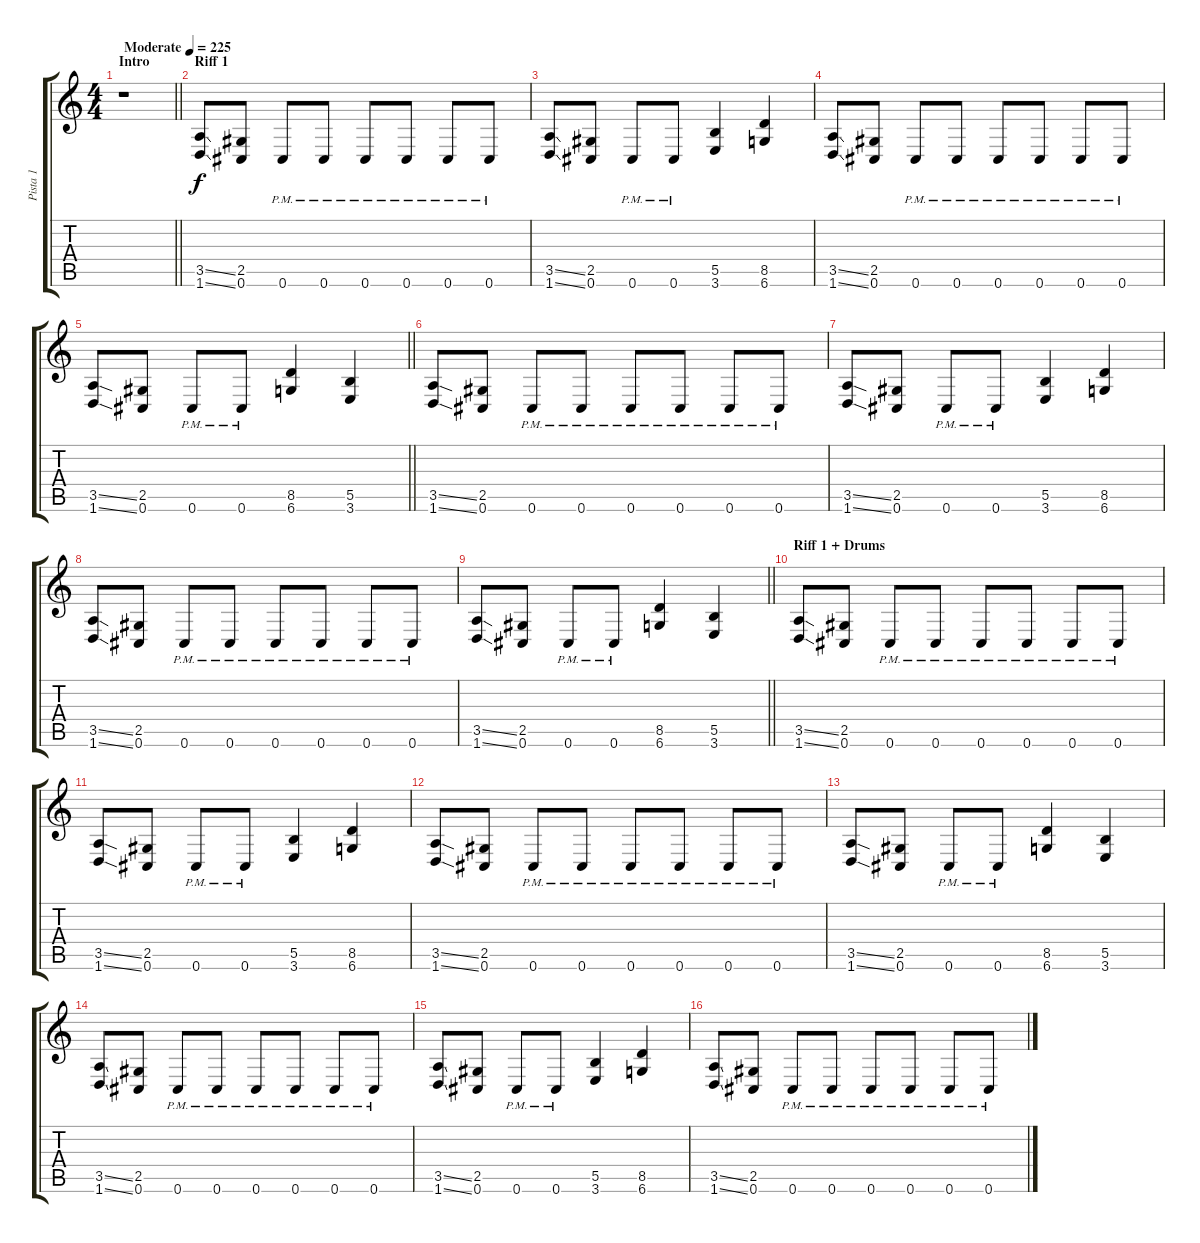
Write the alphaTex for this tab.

\track ("Pista 1" "Pista 1") {instrument distortionguitar}
\staff {score tabs}
\tuning (Db4 Ab3 E3 B2 Gb2 Db2) {hide}
\ts (4 4)
\section ("" "Intro")
\tempo (225 "Moderate")
\clef g2
\barLineRight lightlight
\ks c
r.1{dy f instrument distortionguitar} |
\section ("" "Riff 1")
(3.5{ss} 1.6{ss}).8 (2.5 0.6).8 0.6{pm}.8 0.6{pm}.8 0.6{pm}.8 0.6{pm}.8 0.6{pm}.8 0.6{pm}.8 |
(3.5{ss} 1.6{ss}).8 (2.5 0.6).8 0.6{pm}.8 0.6{pm}.8 (5.5 3.6).4 (8.5 6.6).4 |
(3.5{ss} 1.6{ss}).8 (2.5 0.6).8 0.6{pm}.8 0.6{pm}.8 0.6{pm}.8 0.6{pm}.8 0.6{pm}.8 0.6{pm}.8 |
\barLineRight lightlight
(3.5{ss} 1.6{ss}).8 (2.5 0.6).8 0.6{pm}.8 0.6{pm}.8 (8.5 6.6).4 (5.5 3.6).4 |
\section ("" "")
(3.5{ss} 1.6{ss}).8 (2.5 0.6).8 0.6{pm}.8 0.6{pm}.8 0.6{pm}.8 0.6{pm}.8 0.6{pm}.8 0.6{pm}.8 |
(3.5{ss} 1.6{ss}).8 (2.5 0.6).8 0.6{pm}.8 0.6{pm}.8 (5.5 3.6).4 (8.5 6.6).4 |
(3.5{ss} 1.6{ss}).8 (2.5 0.6).8 0.6{pm}.8 0.6{pm}.8 0.6{pm}.8 0.6{pm}.8 0.6{pm}.8 0.6{pm}.8 |
\barLineRight lightlight
(3.5{ss} 1.6{ss}).8 (2.5 0.6).8 0.6{pm}.8 0.6{pm}.8 (8.5 6.6).4 (5.5 3.6).4 |
\section ("" "Riff 1 + Drums")
(3.5{ss} 1.6{ss}).8 (2.5 0.6).8 0.6{pm}.8 0.6{pm}.8 0.6{pm}.8 0.6{pm}.8 0.6{pm}.8 0.6{pm}.8 |
(3.5{ss} 1.6{ss}).8 (2.5 0.6).8 0.6{pm}.8 0.6{pm}.8 (5.5 3.6).4 (8.5 6.6).4 |
(3.5{ss} 1.6{ss}).8 (2.5 0.6).8 0.6{pm}.8 0.6{pm}.8 0.6{pm}.8 0.6{pm}.8 0.6{pm}.8 0.6{pm}.8 |
(3.5{ss} 1.6{ss}).8 (2.5 0.6).8 0.6{pm}.8 0.6{pm}.8 (8.5 6.6).4 (5.5 3.6).4 |
(3.5{ss} 1.6{ss}).8 (2.5 0.6).8 0.6{pm}.8 0.6{pm}.8 0.6{pm}.8 0.6{pm}.8 0.6{pm}.8 0.6{pm}.8 |
(3.5{ss} 1.6{ss}).8 (2.5 0.6).8 0.6{pm}.8 0.6{pm}.8 (5.5 3.6).4 (8.5 6.6).4 |
(3.5{ss} 1.6{ss}).8 (2.5 0.6).8 0.6{pm}.8 0.6{pm}.8 0.6{pm}.8 0.6{pm}.8 0.6{pm}.8 0.6{pm}.8
